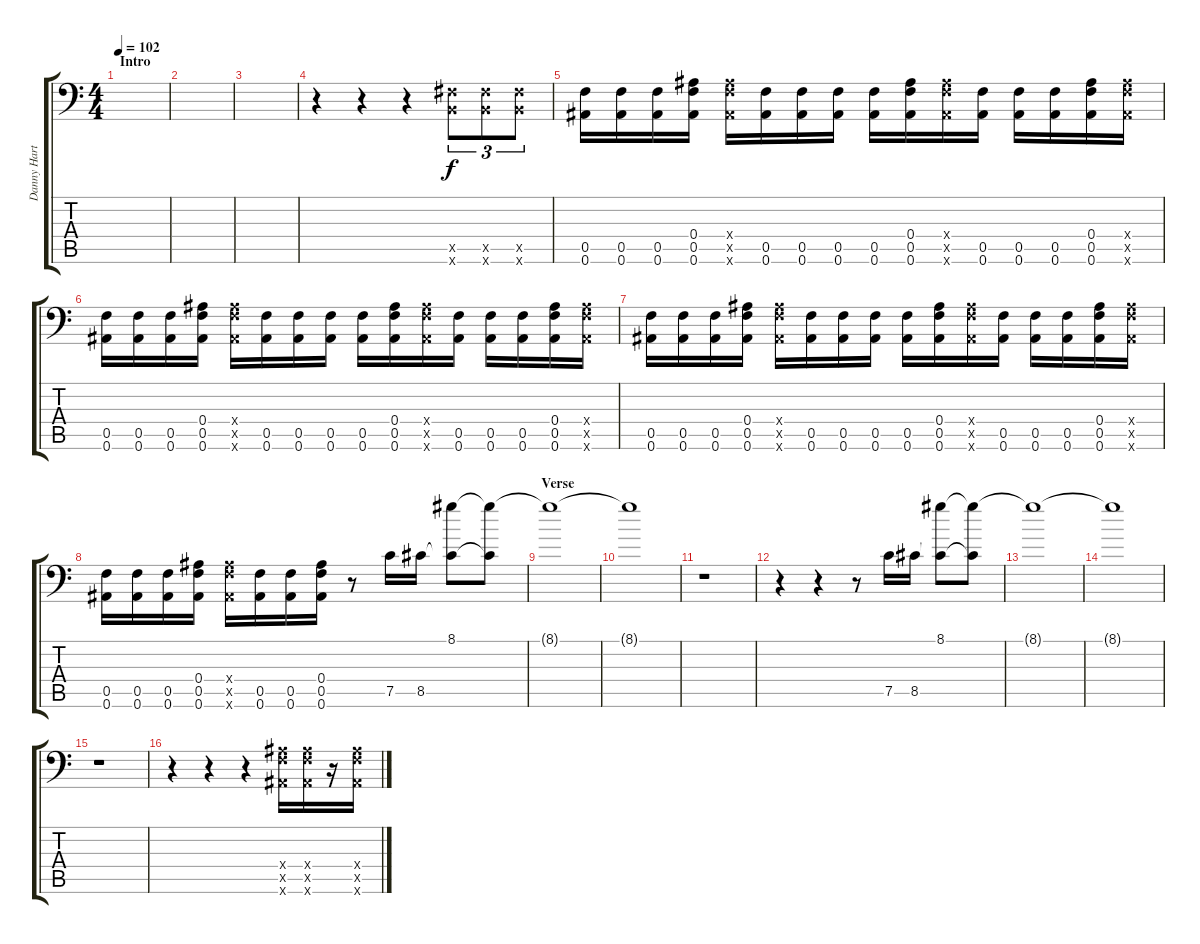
\track ("Danny Hartwell (2nd Guitar)" "Danny Hart") {instrument distortionguitar}
\staff {score tabs}
\tuning (C4 G3 Eb3 Bb2 F2 Bb1) {hide}
\ts (4 4)
\section ("" "Intro")
\tempo 102
\clef f4
\ks c
|
|
|
r.4 r.4 r.4 (1.5{x} 1.6{x}).8{tu (3 2)} (1.5{x} 1.6{x}).8{tu (3 2)} (1.5{x} 1.6{x}).8{tu (3 2)} |
(0.5 0.6).16 (0.5 0.6).16 (0.5 0.6).16 (0.4 0.5 0.6).16 (0.4{x} 0.5{x} 0.6{x}).16 (0.5 0.6).16 (0.5 0.6).16 (0.5 0.6).16 (0.5 0.6).16 (0.4 0.5 0.6).16 (0.4{x} 0.5{x} 0.6{x}).16 (0.5 0.6).16 (0.5 0.6).16 (0.5 0.6).16 (0.4 0.5 0.6).16 (0.4{x} 0.5{x} 0.6{x}).16 |
(0.5 0.6).16 (0.5 0.6).16 (0.5 0.6).16 (0.4 0.5 0.6).16 (0.4{x} 0.5{x} 0.6{x}).16 (0.5 0.6).16 (0.5 0.6).16 (0.5 0.6).16 (0.5 0.6).16 (0.4 0.5 0.6).16 (0.4{x} 0.5{x} 0.6{x}).16 (0.5 0.6).16 (0.5 0.6).16 (0.5 0.6).16 (0.4 0.5 0.6).16 (0.4{x} 0.5{x} 0.6{x}).16 |
(0.5 0.6).16 (0.5 0.6).16 (0.5 0.6).16 (0.4 0.5 0.6).16 (0.4{x} 0.5{x} 0.6{x}).16 (0.5 0.6).16 (0.5 0.6).16 (0.5 0.6).16 (0.5 0.6).16 (0.4 0.5 0.6).16 (0.4{x} 0.5{x} 0.6{x}).16 (0.5 0.6).16 (0.5 0.6).16 (0.5 0.6).16 (0.4 0.5 0.6).16 (0.4{x} 0.5{x} 0.6{x}).16 |
(0.5 0.6).16 (0.5 0.6).16 (0.5 0.6).16 (0.4 0.5 0.6).16 (0.4{x} 0.5{x} 0.6{x}).16 (0.5 0.6).16 (0.5 0.6).16 (0.4 0.5 0.6).16 r.8 7.5.16 8.5.16 (8.1 8.5{t}).8 (8.1{t} 8.5{t}).8 |
\section ("" "Verse")
8.1{t}.1 |
8.1{t}.1 |
r.1 |
r.4 r.4 r.8 7.5.16 8.5.16 (8.1 8.5{t}).8 (8.1{t} 8.5{t}).8 |
8.1{t}.1 |
8.1{t}.1 |
r.1 |
r.4 r.4 r.4 (0.4{x} 0.5{x} 0.6{x}).16 (0.4{x} 0.5{x} 0.6{x}).16 r.16 (0.4{x} 0.5{x} 0.6{x}).16
